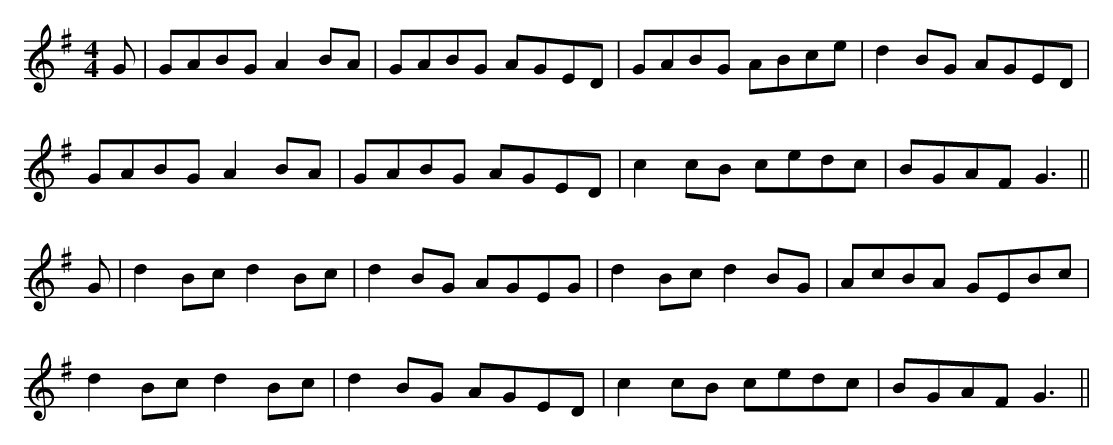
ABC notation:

X:1
M:4/4
K:G
G|GABG A2 BA|GABG AGED|GABG ABce|d2 BG AGED|
GABG A2 BA|GABG AGED|c2 cB cedc|BGAF G3||
G|d2 Bc d2 Bc|d2 BG AGEG|d2 Bc d2 BG|AcBA GEBc|
d2 Bc d2 Bc|d2 BG AGED|c2 cB cedc|BGAF G3||
